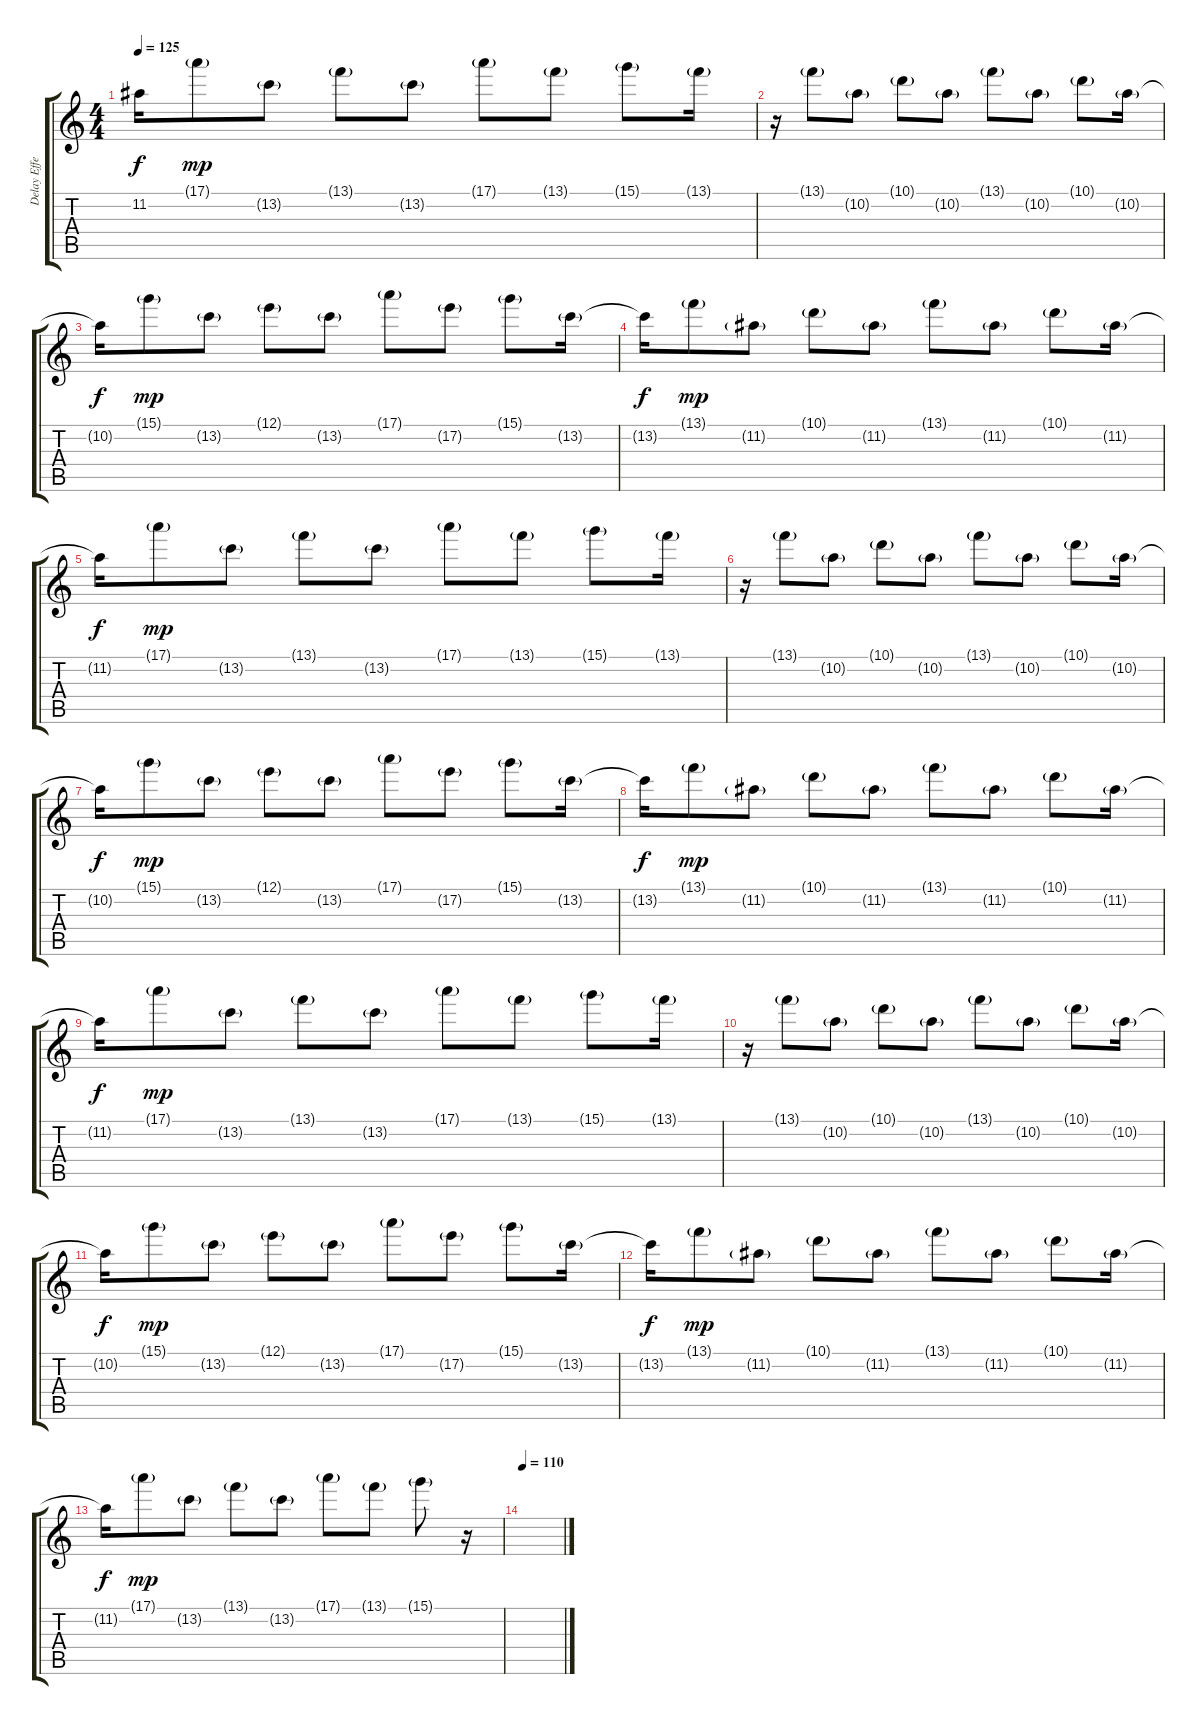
\track ("Delay Effect" "Delay Effe") {instrument overdrivenguitar}
\staff {score tabs}
\tuning (E4 B3 G3 D3 A2 E2) {hide}
\ts (4 4)
\tempo 125
\clef g2
\ks c
11.2{t}.16{dy f} 17.1{g}.8{dy mp} 13.2{g}.8 13.1{g}.8 13.2{g}.8 17.1{g}.8 13.1{g}.8 15.1{g}.8 13.1{g}.16 |
r.16 13.1{g}.8 10.2{g}.8 10.1{g}.8 10.2{g}.8 13.1{g}.8 10.2{g}.8 10.1{g}.8 10.2{g}.16 |
10.2{t}.16{dy f} 15.1{g}.8{dy mp} 13.2{g}.8 12.1{g}.8 13.2{g}.8 17.1{g}.8 17.2{g}.8 15.1{g}.8 13.2{g}.16 |
13.2{t}.16{dy f} 13.1{g}.8{dy mp} 11.2{g}.8 10.1{g}.8 11.2{g}.8 13.1{g}.8 11.2{g}.8 10.1{g}.8 11.2{g}.16 |
11.2{t}.16{dy f} 17.1{g}.8{dy mp} 13.2{g}.8 13.1{g}.8 13.2{g}.8 17.1{g}.8 13.1{g}.8 15.1{g}.8 13.1{g}.16 |
r.16 13.1{g}.8 10.2{g}.8 10.1{g}.8 10.2{g}.8 13.1{g}.8 10.2{g}.8 10.1{g}.8 10.2{g}.16 |
10.2{t}.16{dy f} 15.1{g}.8{dy mp} 13.2{g}.8 12.1{g}.8 13.2{g}.8 17.1{g}.8 17.2{g}.8 15.1{g}.8 13.2{g}.16 |
13.2{t}.16{dy f} 13.1{g}.8{dy mp} 11.2{g}.8 10.1{g}.8 11.2{g}.8 13.1{g}.8 11.2{g}.8 10.1{g}.8 11.2{g}.16 |
11.2{t}.16{dy f} 17.1{g}.8{dy mp} 13.2{g}.8 13.1{g}.8 13.2{g}.8 17.1{g}.8 13.1{g}.8 15.1{g}.8 13.1{g}.16 |
r.16 13.1{g}.8 10.2{g}.8 10.1{g}.8 10.2{g}.8 13.1{g}.8 10.2{g}.8 10.1{g}.8 10.2{g}.16 |
10.2{t}.16{dy f} 15.1{g}.8{dy mp} 13.2{g}.8 12.1{g}.8 13.2{g}.8 17.1{g}.8 17.2{g}.8 15.1{g}.8 13.2{g}.16 |
13.2{t}.16{dy f} 13.1{g}.8{dy mp} 11.2{g}.8 10.1{g}.8 11.2{g}.8 13.1{g}.8 11.2{g}.8 10.1{g}.8 11.2{g}.16 |
11.2{t}.16{dy f} 17.1{g}.8{dy mp} 13.2{g}.8 13.1{g}.8 13.2{g}.8 17.1{g}.8 13.1{g}.8 15.1{g}.8 r.16 |
\tempo 110
